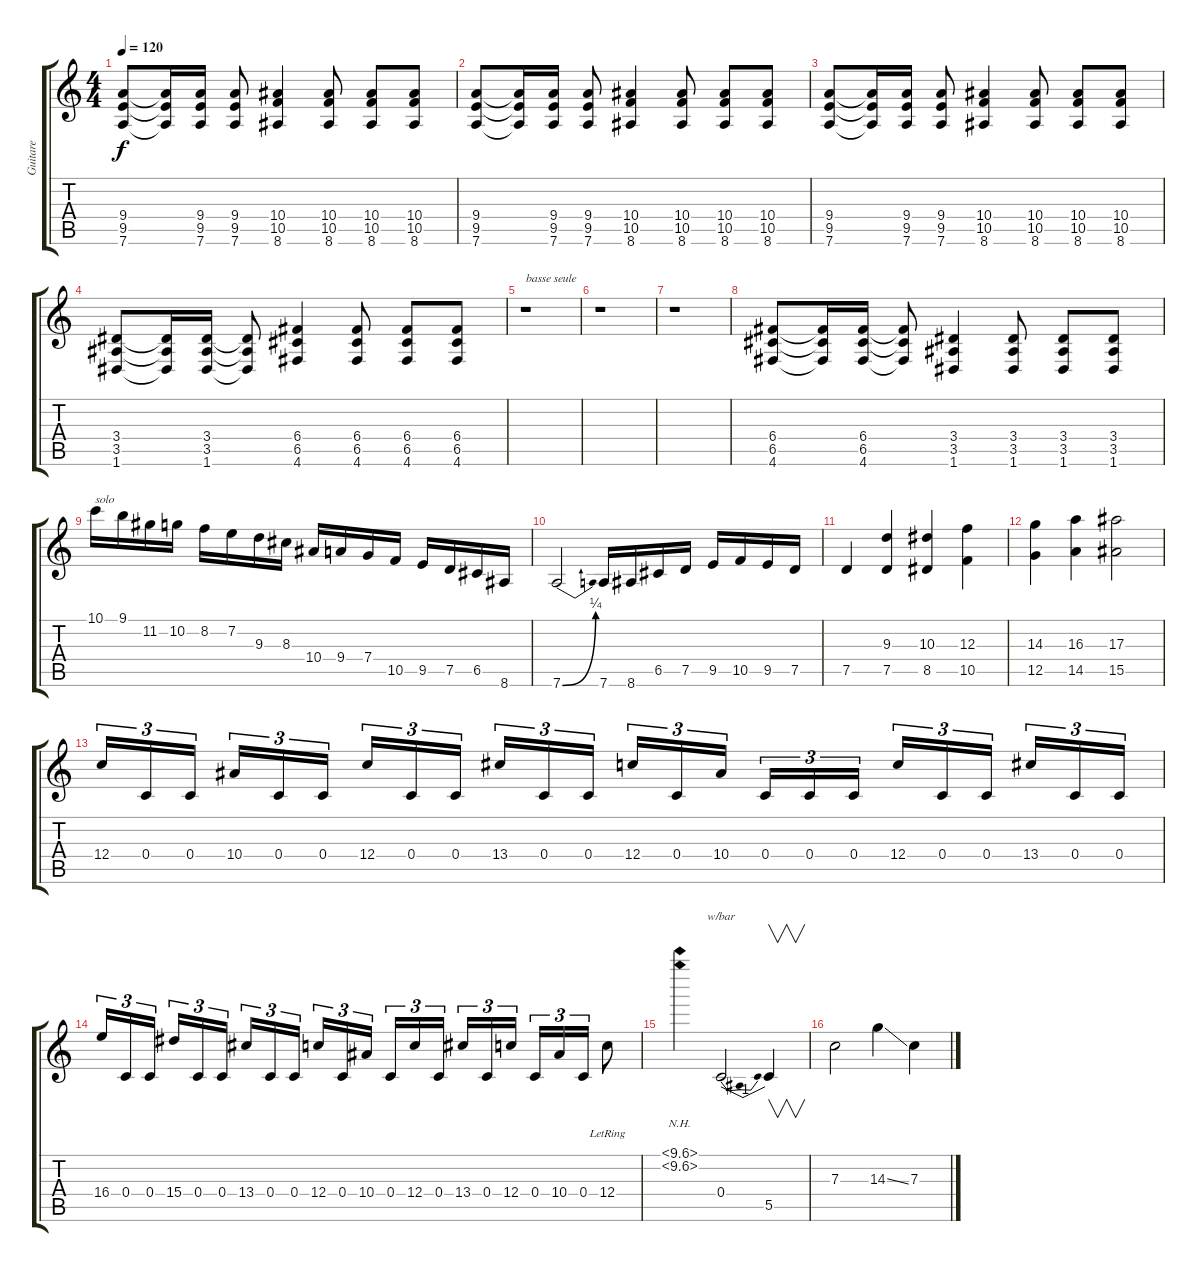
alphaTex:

\track ("Guitare" "Guitare") {instrument distortionguitar}
\staff {score tabs}
\tuning (D4 A3 F3 C3 G2 D2) {hide}
\ts (4 4)
\tempo 120
\clef g2
\ks c
(9.4 9.5 7.6).8{dy f} (9.4{t} 9.5{t} 7.6{t}).16 (9.4 9.5 7.6).16 (9.4 9.5 7.6).8 (10.4 10.5 8.6).4 (10.4 10.5 8.6).8 (10.4 10.5 8.6).8 (10.4 10.5 8.6).8 |
(9.4 9.5 7.6).8 (9.4{t} 9.5{t} 7.6{t}).16 (9.4 9.5 7.6).16 (9.4 9.5 7.6).8 (10.4 10.5 8.6).4 (10.4 10.5 8.6).8 (10.4 10.5 8.6).8 (10.4 10.5 8.6).8 |
(9.4 9.5 7.6).8 (9.4{t} 9.5{t} 7.6{t}).16 (9.4 9.5 7.6).16 (9.4 9.5 7.6).8 (10.4 10.5 8.6).4 (10.4 10.5 8.6).8 (10.4 10.5 8.6).8 (10.4 10.5 8.6).8 |
(3.4 3.5 1.6).8 (3.4{t} 3.5{t} 1.6{t}).16 (3.4 3.5 1.6).16 (3.4{t} 3.5{t} 1.6{t}).8 (6.4 6.5 4.6).4 (6.4 6.5 4.6).8 (6.4 6.5 4.6).8 (6.4 6.5 4.6).8 |
r.1{txt "basse seule"} |
r.1 |
r.1 |
(6.4 6.5 4.6).8 (6.4{t} 6.5{t} 4.6{t}).16 (6.4 6.5 4.6).16 (6.4{t} 6.5{t} 4.6{t}).8 (3.4 3.5 1.6).4 (3.4 3.5 1.6).8 (3.4 3.5 1.6).8 (3.4 3.5 1.6).8 |
10.1.16{txt "solo"} 9.1.16 11.2.16 10.2.16 8.2.16 7.2.16 9.3.16 8.3.16 10.4.16 9.4.16 7.4.16 10.5.16 9.5.16 7.5.16 6.5.16 8.6.16 |
7.6{be (bend 0 0 60 1)}.2 7.6.16 8.6.16 6.5.16 7.5.16 9.5.16 10.5.16 9.5.16 7.5.16 |
7.5.4 (9.3 7.5).4 (10.3 8.5).4 (12.3 10.5).4 |
(14.3 12.5).4 (16.3 14.5).4 (17.3 15.5).2 |
12.4.16{tu (3 2)} 0.4.16{tu (3 2)} 0.4.16{tu (3 2)} 10.4.16{tu (3 2)} 0.4.16{tu (3 2)} 0.4.16{tu (3 2)} 12.4.16{tu (3 2)} 0.4.16{tu (3 2)} 0.4.16{tu (3 2)} 13.4.16{tu (3 2)} 0.4.16{tu (3 2)} 0.4.16{tu (3 2)} 12.4.16{tu (3 2)} 0.4.16{tu (3 2)} 10.4.16{tu (3 2)} 0.4.16{tu (3 2)} 0.4.16{tu (3 2)} 0.4.16{tu (3 2)} 12.4.16{tu (3 2)} 0.4.16{tu (3 2)} 0.4.16{tu (3 2)} 13.4.16{tu (3 2)} 0.4.16{tu (3 2)} 0.4.16{tu (3 2)} |
16.4.16{tu (3 2)} 0.4.16{tu (3 2)} 0.4.16{tu (3 2)} 15.4.16{tu (3 2)} 0.4.16{tu (3 2)} 0.4.16{tu (3 2)} 13.4.16{tu (3 2)} 0.4.16{tu (3 2)} 0.4.16{tu (3 2)} 12.4.16{tu (3 2)} 0.4.16{tu (3 2)} 10.4.16{tu (3 2)} 0.4.16{tu (3 2)} 12.4.16{tu (3 2)} 0.4.16{tu (3 2)} 13.4.16{tu (3 2)} 0.4.16{tu (3 2)} 12.4.16{tu (3 2)} 0.4.16{tu (3 2)} 10.4.16{tu (3 2)} 0.4.16{tu (3 2)} 12.4{lr}.8 |
(10.1{nh} 10.2{nh}).4 0.4.2{tbe (dip default 0 0 30 -4 60 0)} 5.5.4{v} |
7.3.2 14.3{ss}.4 7.3.4
